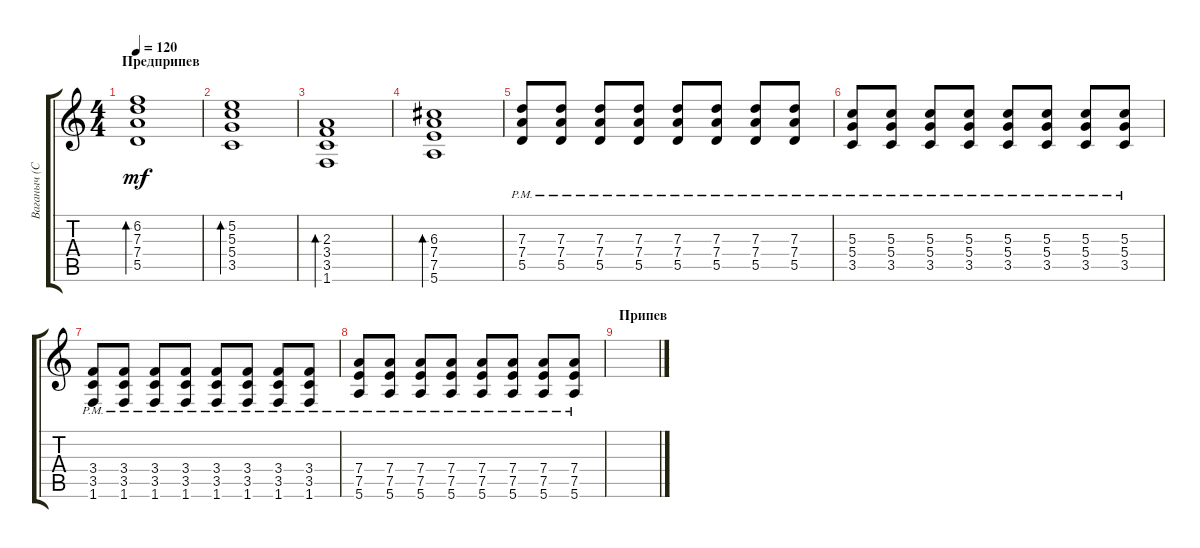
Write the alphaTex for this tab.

\track ("Ваганыч (Clean)" "Ваганыч (C") {instrument electricguitarclean}
\staff {score tabs}
\tuning (E4 B3 G3 D3 A2 E2) {hide}
\ts (4 4)
\section ("" "Предприпев")
\tempo 120
\clef g2
\ks c
(6.2 7.3 7.4 5.5).1{bd 120 dy mf} |
(5.2 5.3 5.4 3.5).1{bd 60} |
(2.3 3.4 3.5 1.6).1{bd 60} |
(6.3 7.4 7.5 5.6).1{bd 120} |
(7.3{pm} 7.4{pm} 5.5{pm}).8 (7.3{pm} 7.4{pm} 5.5{pm}).8 (7.3{pm} 7.4{pm} 5.5{pm}).8 (7.3{pm} 7.4{pm} 5.5{pm}).8 (7.3{pm} 7.4{pm} 5.5{pm}).8 (7.3{pm} 7.4{pm} 5.5{pm}).8 (7.3{pm} 7.4{pm} 5.5{pm}).8 (7.3{pm} 7.4{pm} 5.5{pm}).8 |
(5.3{pm} 5.4{pm} 3.5{pm}).8 (5.3{pm} 5.4{pm} 3.5{pm}).8 (5.3{pm} 5.4{pm} 3.5{pm}).8 (5.3{pm} 5.4{pm} 3.5{pm}).8 (5.3{pm} 5.4{pm} 3.5{pm}).8 (5.3{pm} 5.4{pm} 3.5{pm}).8 (5.3{pm} 5.4{pm} 3.5{pm}).8 (5.3{pm} 5.4{pm} 3.5{pm}).8 |
(3.4{pm} 3.5{pm} 1.6{pm}).8 (3.4{pm} 3.5{pm} 1.6{pm}).8 (3.4{pm} 3.5{pm} 1.6{pm}).8 (3.4{pm} 3.5{pm} 1.6{pm}).8 (3.4{pm} 3.5{pm} 1.6{pm}).8 (3.4{pm} 3.5{pm} 1.6{pm}).8 (3.4{pm} 3.5{pm} 1.6{pm}).8 (3.4{pm} 3.5{pm} 1.6{pm}).8 |
(7.4{pm} 7.5{pm} 5.6{pm}).8 (7.4{pm} 7.5{pm} 5.6{pm}).8 (7.4{pm} 7.5{pm} 5.6{pm}).8 (7.4{pm} 7.5{pm} 5.6{pm}).8 (7.4{pm} 7.5{pm} 5.6{pm}).8 (7.4{pm} 7.5{pm} 5.6{pm}).8 (7.4{pm} 7.5{pm} 5.6{pm}).8 (7.4{pm} 7.5{pm} 5.6{pm}).8 |
\section ("" "Припев")
